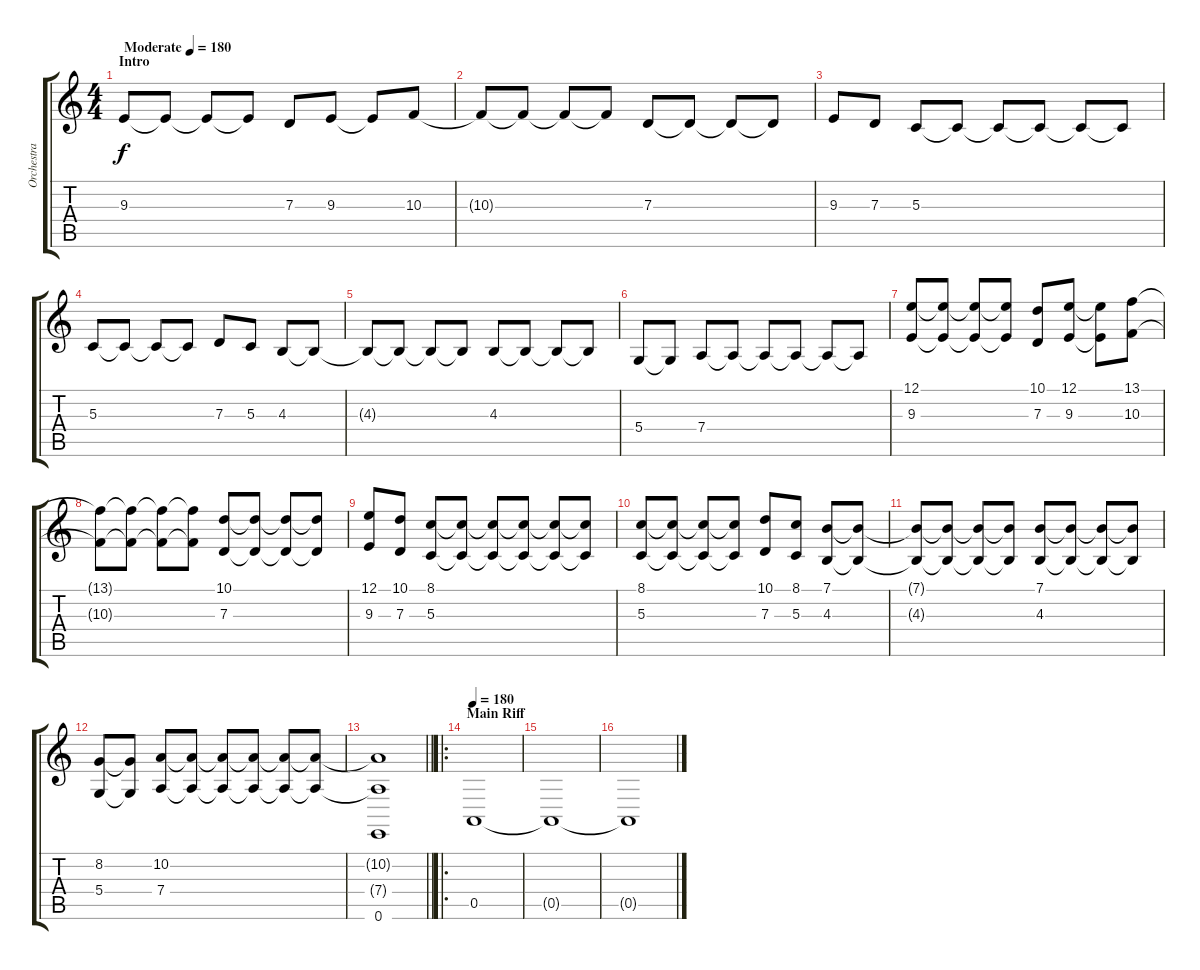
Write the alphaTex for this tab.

\track ("Orchestra 2" "Orchestra ") {instrument stringensemble1}
\staff {score tabs}
\tuning (E4 B3 G3 D3 A2 E2) {hide}
\ts (4 4)
\section ("" "Intro")
\tempo (180 "Moderate")
\tempo 80
\tempo (180 "Moderate")
\clef g2
\ks c
9.3.8{dy f instrument stringensemble1} 9.3{t}.8 9.3{t}.8 9.3{t}.8 7.3.8 9.3.8 9.3{t}.8 10.3.8 |
10.3{t}.8 10.3{t}.8 10.3{t}.8 10.3{t}.8 7.3.8 7.3{t}.8 7.3{t}.8 7.3{t}.8 |
9.3.8 7.3.8 5.3.8 5.3{t}.8 5.3{t}.8 5.3{t}.8 5.3{t}.8 5.3{t}.8 |
5.3.8 5.3{t}.8 5.3{t}.8 5.3{t}.8 7.3.8 5.3.8 4.3.8 4.3{t}.8 |
4.3{t}.8 4.3{t}.8 4.3{t}.8 4.3{t}.8 4.3.8 4.3{t}.8 4.3{t}.8 4.3{t}.8 |
5.4.8 5.4{t}.8 7.4.8 7.4{t}.8 7.4{t}.8 7.4{t}.8 7.4{t}.8 7.4{t}.8 |
(12.1 9.3).8 (12.1{t} 9.3{t}).8 (12.1{t} 9.3{t}).8 (12.1{t} 9.3{t}).8 (10.1 7.3).8 (12.1 9.3).8 (12.1{t} 9.3{t}).8 (13.1 10.3).8 |
(13.1{t} 10.3{t}).8 (13.1{t} 10.3{t}).8 (13.1{t} 10.3{t}).8 (13.1{t} 10.3{t}).8 (10.1 7.3).8 (10.1{t} 7.3{t}).8 (10.1{t} 7.3{t}).8 (10.1{t} 7.3{t}).8 |
(12.1 9.3).8 (10.1 7.3).8 (8.1 5.3).8 (8.1{t} 5.3{t}).8 (8.1{t} 5.3{t}).8 (8.1{t} 5.3{t}).8 (8.1{t} 5.3{t}).8 (8.1{t} 5.3{t}).8 |
(8.1 5.3).8 (8.1{t} 5.3{t}).8 (8.1{t} 5.3{t}).8 (8.1{t} 5.3{t}).8 (10.1 7.3).8 (8.1 5.3).8 (7.1 4.3).8 (7.1{t} 4.3{t}).8 |
(7.1{t} 4.3{t}).8 (7.1{t} 4.3{t}).8 (7.1{t} 4.3{t}).8 (7.1{t} 4.3{t}).8 (7.1 4.3).8 (7.1{t} 4.3{t}).8 (7.1{t} 4.3{t}).8 (7.1{t} 4.3{t}).8 |
(8.2 5.4).8 (8.2{t} 5.4{t}).8 (10.2 7.4).8 (10.2{t} 7.4{t}).8 (10.2{t} 7.4{t}).8 (10.2{t} 7.4{t}).8 (10.2{t} 7.4{t}).8 (10.2{t} 7.4{t}).8 |
\barLineRight lightlight
(10.2{t} 7.4{t} 0.6).1 |
\ro
\section ("" "Main Riff")
\tempo 180
0.5.1 |
0.5{t}.1 |
0.5{t}.1
